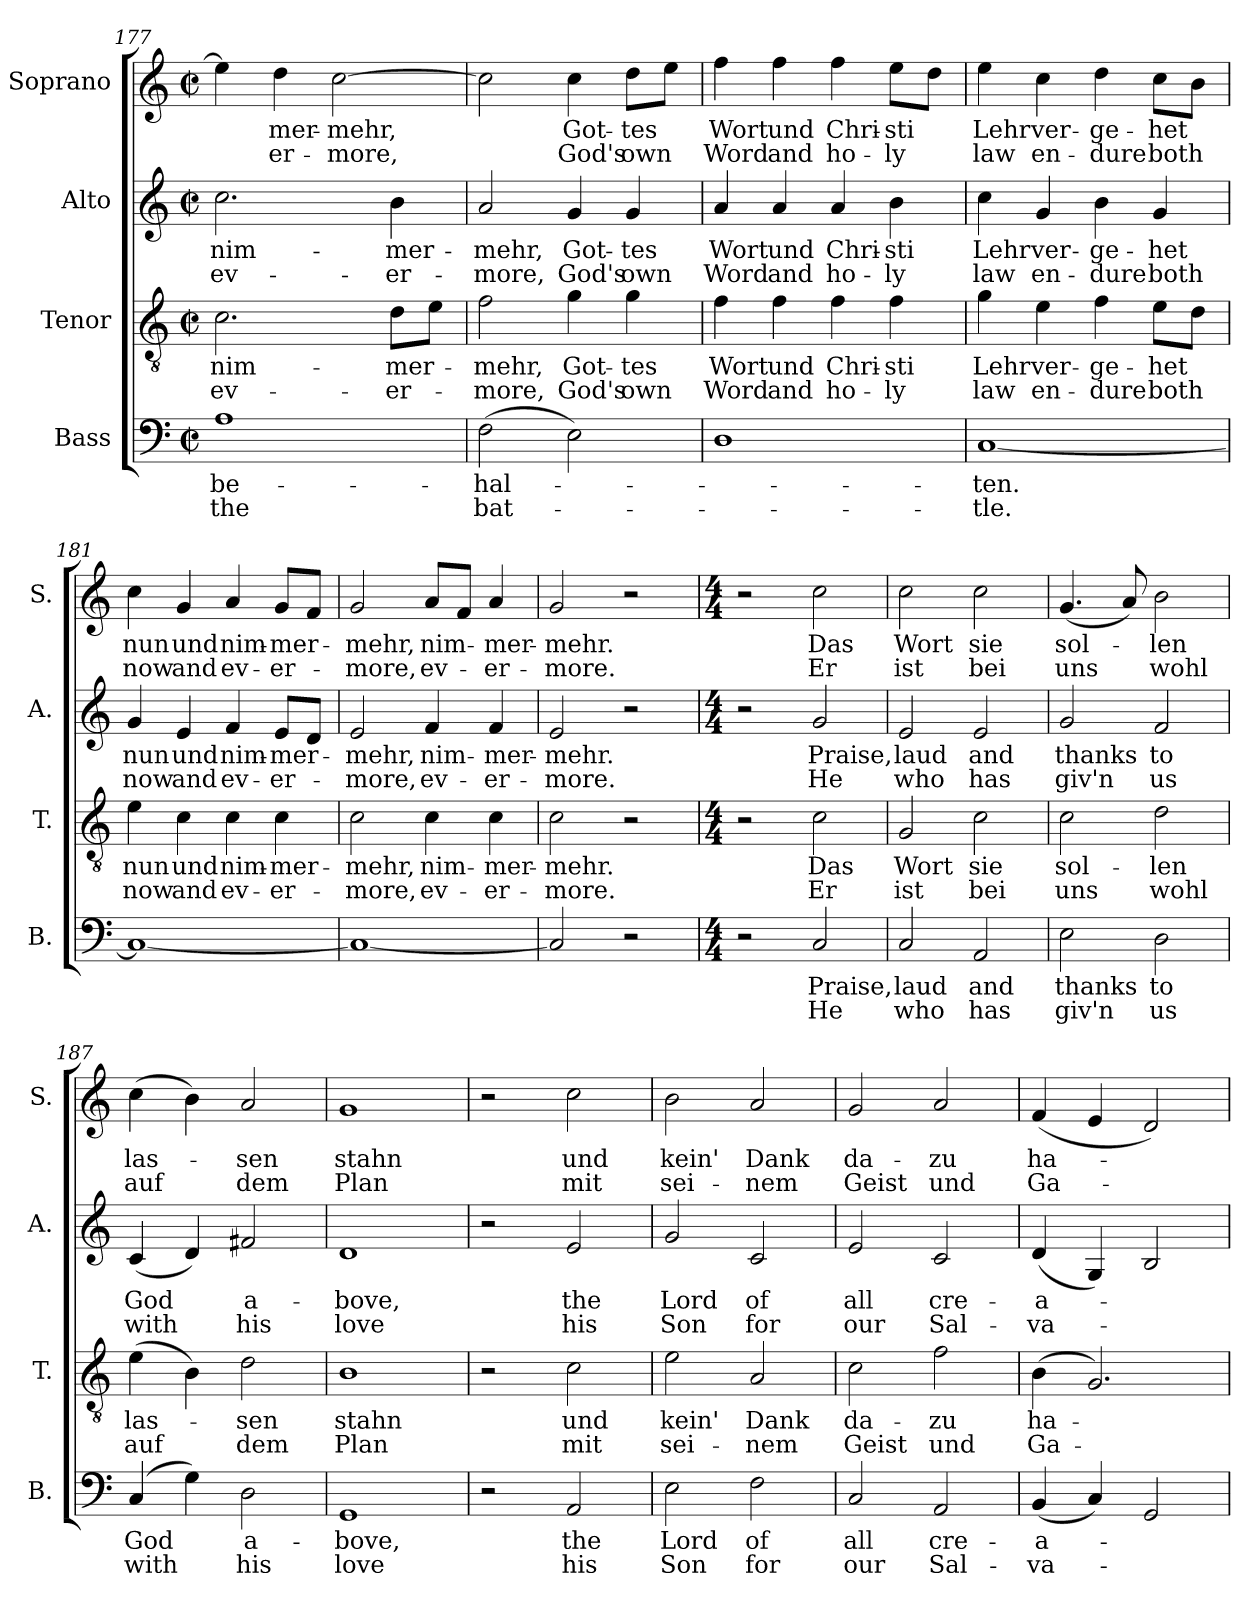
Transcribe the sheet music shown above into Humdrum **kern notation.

**kern	**text	**text	**kern	**text	**text	**kern	**text	**text	**kern	**text	**text
*part4	*part4	*part4	*part3	*part3	*part3	*part2	*part2	*part2	*part1	*part1	*part1
*staff4	*staff4	*staff4	*staff3	*staff3	*staff3	*staff2	*staff2	*staff2	*staff1	*staff1	*staff1
*I"Bass	*	*	*I"Tenor	*	*	*I"Alto	*	*	*I"Soprano	*	*
*I'B.	*	*	*I'T.	*	*	*I'A.	*	*	*I'S.	*	*
*clefF4	*	*	*clefGv2	*	*	*clefG2	*	*	*clefG2	*	*
*k[]	*	*	*k[]	*	*	*k[]	*	*	*k[]	*	*
*M2/2	*	*	*M2/2	*	*	*M2/2	*	*	*M2/2	*	*
*met(c|)	*	*	*met(c|)	*	*	*met(c|)	*	*	*met(c|)	*	*
=177	=177	=177	=177	=177	=177	=177	=177	=177	=177	=177	=177
1A	be-	the	2.c\	nim-	ev-	2.cc\	nim-	ev-	4ee\]	.	.
.	.	.	.	.	.	.	.	.	4dd\	-mer-	-er-
.	.	.	.	.	.	.	.	.	[2cc\	-mehr,	-more,
.	.	.	8d\L	-mer-	-er-	4b\	-mer-	-er-	.	.	.
.	.	.	8e\J	.	.	.	.	.	.	.	.
=178	=178	=178	=178	=178	=178	=178	=178	=178	=178	=178	=178
(2F\	-hal-	bat-	2f\	-mehr,	-more,	2a/	-mehr,	-more,	2cc\]	.	.
2E\)	.	.	4g\	Got-	God's	4g/	Got-	God's	4cc\	Got-	God's
.	.	.	4g\	-tes	own	4g/	-tes	own	8dd\L	-tes	own
.	.	.	.	.	.	.	.	.	8ee\J	.	.
!!LO:LB:g=z
=179	=179	=179	=179	=179	=179	=179	=179	=179	=179	=179	=179
1D	.	.	4f\	Wort	Word	4a/	Wort	Word	4ff\	Wort	Word
.	.	.	4f\	und	and	4a/	und	and	4ff\	und	and
.	.	.	4f\	Chri-	ho-	4a/	Chri-	ho-	4ff\	Chri-	ho-
.	.	.	4f\	-sti	-ly	4b\	-sti	-ly	8ee\L	-sti	-ly
.	.	.	.	.	.	.	.	.	8dd\J	.	.
=180	=180	=180	=180	=180	=180	=180	=180	=180	=180	=180	=180
[1C	-ten.	-tle.	4g\	Lehr	law	4cc\	Lehr	law	4ee\	Lehr	law
.	.	.	4e\	ver-	en-	4g/	ver-	en-	4cc\	ver-	en-
.	.	.	4f\	-ge-	-dure	4b\	-ge-	-dure	4dd\	-ge-	-dure
.	.	.	8e\L	-het	both	4g/	-het	both	8cc\L	-het	both
.	.	.	8d\J	.	.	.	.	.	8b\J	.	.
=181	=181	=181	=181	=181	=181	=181	=181	=181	=181	=181	=181
1C_	.	.	4e\	nun	now	4g/	nun	now	4cc\	nun	now
.	.	.	4c\	und	and	4e/	und	and	4g/	und	and
.	.	.	4c\	nim-	ev-	4f/	nim-	ev-	4a/	nim-	ev-
.	.	.	4c\	-mer-	-er-	8e/L	-mer-	-er-	8g/L	-mer-	-er-
.	.	.	.	.	.	8d/J	.	.	8f/J	.	.
=182	=182	=182	=182	=182	=182	=182	=182	=182	=182	=182	=182
1C_	.	.	2c\	-mehr,	-more,	2e/	-mehr,	-more,	2g/	-mehr,	-more,
.	.	.	4c\	nim-	ev-	4f/	nim-	ev-	8a/L	nim-	ev-
.	.	.	.	.	.	.	.	.	8f/J	.	.
.	.	.	4c\	-mer-	-er-	4f/	-mer-	-er-	4a/	-mer-	-er-
!!LO:PB:g=z
=183	=183	=183	=183	=183	=183	=183	=183	=183	=183	=183	=183
2C/]	.	.	2c\	-mehr.	-more.	2e/	-mehr.	-more.	2g/	-mehr.	-more.
2r	.	.	2r	.	.	2r	.	.	2r	.	.
=184	=184	=184	=184	=184	=184	=184	=184	=184	=184	=184	=184
*M4/4	*	*	*M4/4	*	*	*M4/4	*	*	*M4/4	*	*
2r	.	.	2r	.	.	2r	.	.	2r	.	.
2C/	Praise,	He	2c\	Das	Er	2g/	Praise,	He	2cc\	Das	Er
=185	=185	=185	=185	=185	=185	=185	=185	=185	=185	=185	=185
2C/	laud	who	2G/	Wort	ist	2e/	laud	who	2cc\	Wort	ist
2AA/	and	has	2c\	sie	bei	2e/	and	has	2cc\	sie	bei
=186	=186	=186	=186	=186	=186	=186	=186	=186	=186	=186	=186
2E\	thanks	giv'n	2c\	sol-	uns	2g/	thanks	giv'n	(4.g/	sol-	uns
.	.	.	.	.	.	.	.	.	8a/)	.	.
2D\	to	us	2d\	-len	wohl	2f/	to	us	2b\	-len	wohl
=187	=187	=187	=187	=187	=187	=187	=187	=187	=187	=187	=187
(4C/	God	with	(4e\	las-	auf	(4c/	God	with	(4cc\	las-	auf
4G\)	.	.	4B\)	.	.	4d/)	.	.	4b\)	.	.
2D\	a-	his	2d\	-sen	dem	2f#X/	a-	his	2a/	-sen	dem
=188	=188	=188	=188	=188	=188	=188	=188	=188	=188	=188	=188
1GG	-bove,	love	1B	-stahn	Plan	1d	-bove,	love	1g	stahn	Plan
=189	=189	=189	=189	=189	=189	=189	=189	=189	=189	=189	=189
2r	.	.	2r	.	.	2r	.	.	2r	.	.
2AA/	the	his	2c\	und	mit	2e/	the	his	2cc\	und	mit
=190	=190	=190	=190	=190	=190	=190	=190	=190	=190	=190	=190
2E\	Lord	Son	2e\	kein'	sei-	2g/	Lord	Son	2b\	kein'	sei-
2F\	of	for	2A/	Dank	-nem	2c/	of	for	2a/	Dank	-nem
=191	=191	=191	=191	=191	=191	=191	=191	=191	=191	=191	=191
2C/	all	our	2c\	da-	Geist	2e/	all	our	2g/	da-	Geist
2AA/	cre-	Sal-	2f\	-zu	und	2c/	cre-	Sal-	2a/	-zu	und
!!LO:LB:g=z
=192	=192	=192	=192	=192	=192	=192	=192	=192	=192	=192	=192
(4BB/	-a-	-va-	(4B\	ha-	Ga-	(4d/	-a-	-va-	(4f/	ha-	Ga-
4C/)	.	.	2.G/)	.	.	4G/)	.	.	4e/	.	.
2GG/	.	.	.	.	.	2B/	.	.	2d/)	.	.
=	=	=	=	=	=	=	=	=	=	=	=
*-	*-	*-	*-	*-	*-	*-	*-	*-	*-	*-	*-
